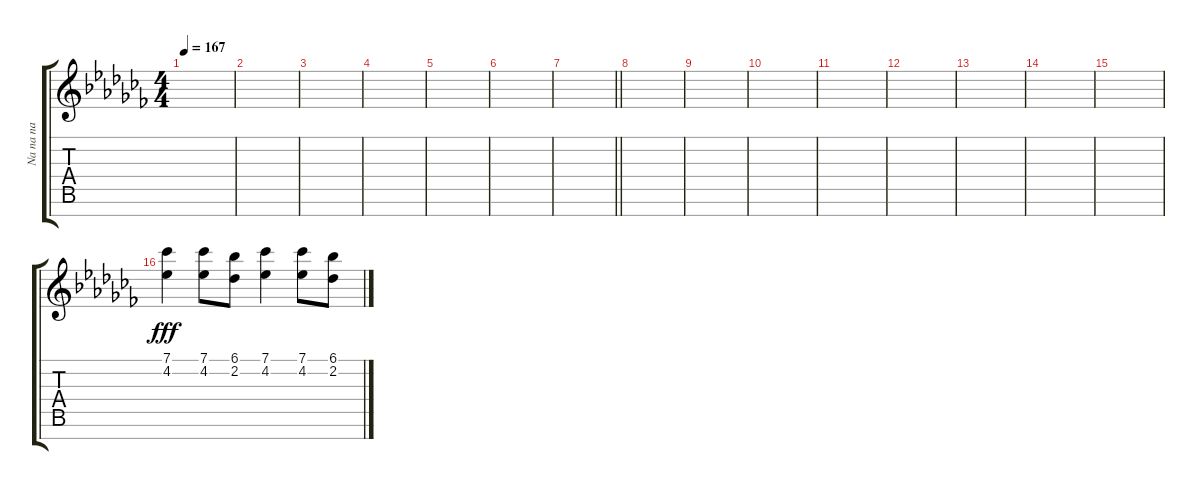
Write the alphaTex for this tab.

\track ("Na na na" "Na na na") {instrument distortionguitar}
\staff {score tabs}
\tuning (E4 B3 G3 D3 A2 E2 B1) {hide}
\ts (4 4)
\tempo 167
\clef g2
\ks abminor
|
|
|
|
|
|
\barLineRight lightlight
|
|
|
|
|
|
|
|
|
(7.1 4.2).4{dy fff} (7.1 4.2).8 (6.1 2.2).8 (7.1 4.2).4 (7.1 4.2).8 (6.1 2.2).8
